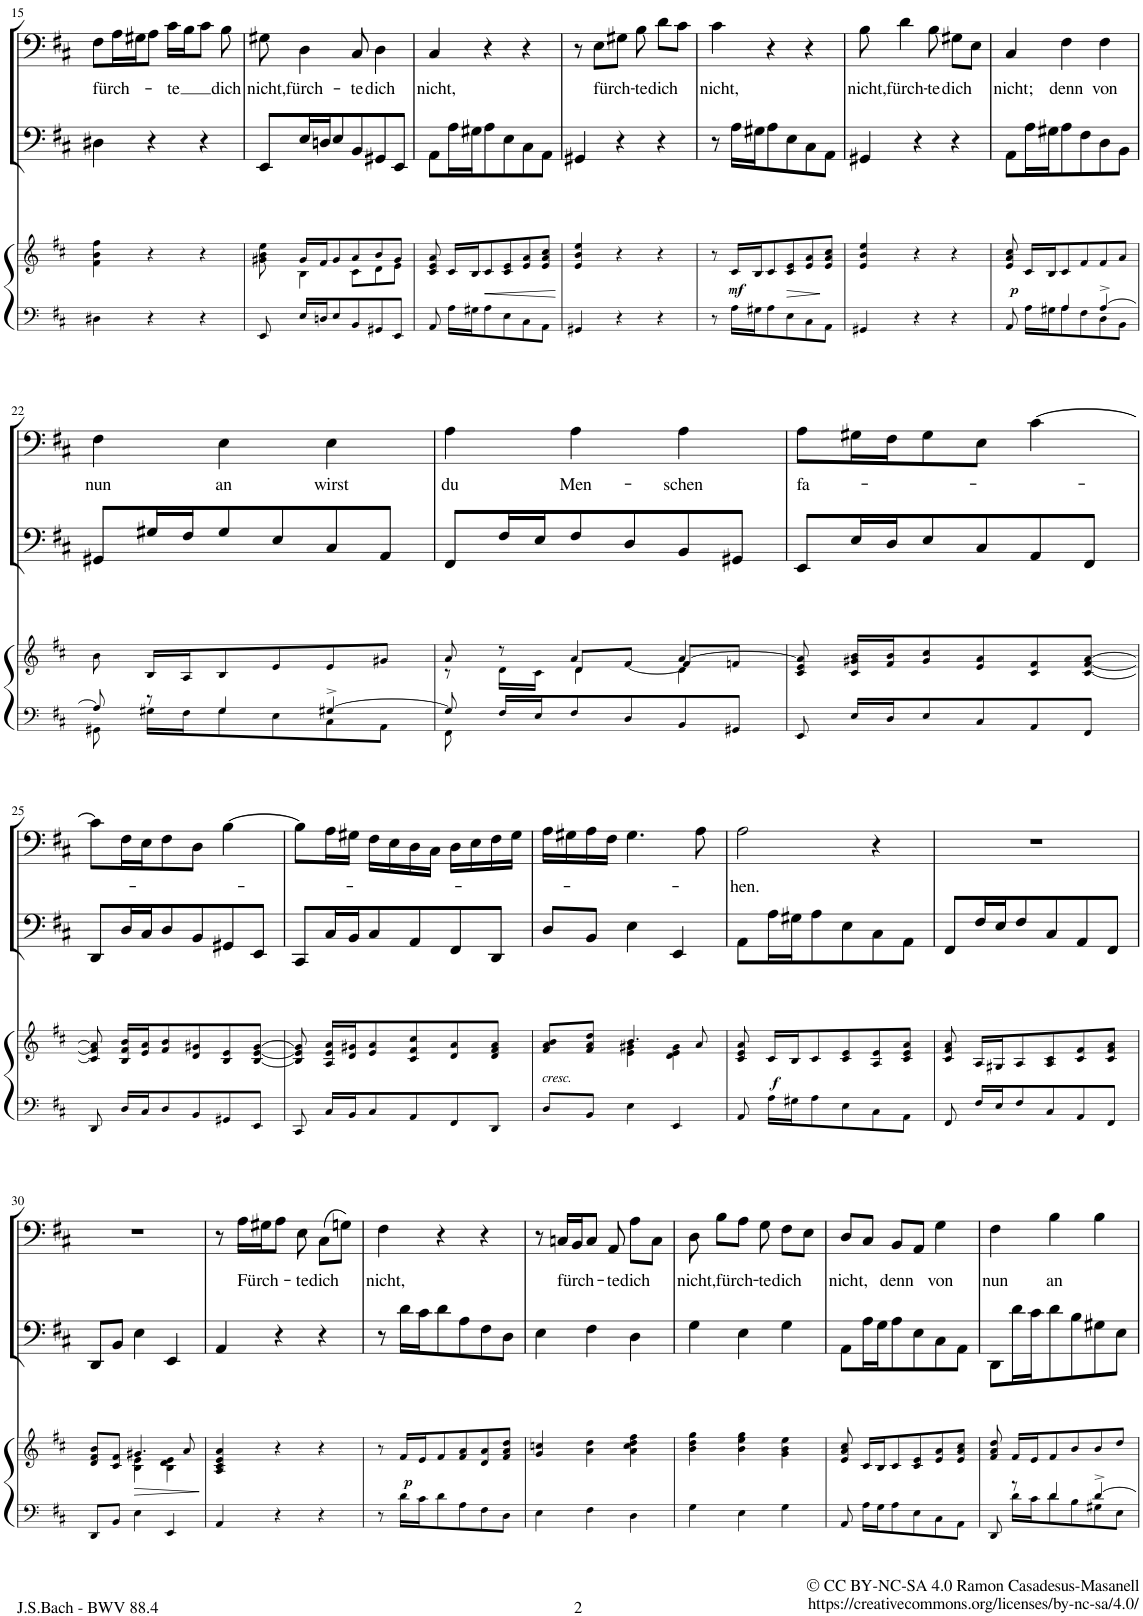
**kern	**kern	**dynam	**kern	**kern	**text
*part3	*part3	*part3	*part2	*part1	*part1
*staff4	*staff3	*staff3/4	*staff2	*staff1	*staff1
*I"Piano reduction	*	*	*I"Continuo	*I"Basso	*
*I'Pno	*	*	*	*	*
!!LO:PB:g=z
*clefF4	*clefG2	*	*clefF4	*clefF4	*
*k[f#c#]	*k[f#c#]	*	*k[f#c#]	*k[f#c#]	*
*M3/4	*M3/4	*	*M3/4	*M3/4	*
=15	=15	=15	=15	=15	=15
!	!	!	!	!	!LO:LY:b
4D#X\	4f#\ 4b\ 4ff#\	.	4D#X\	8F#\L	fürch-
.	.	.	.	16A\L	.
.	.	.	.	16G#X\J	.
4r	4r	.	4r	8A\J	.
!	!	!	!	!	!LO:LY:b
.	.	.	.	16c#\LL	-te
.	.	.	.	16B\J	.
4r	4r	.	4r	8c#\J	.
!	!	!	!	!	!LO:LY:b
.	.	.	.	8B\	dich
=16	=16	=16	=16	=16	=16
*	*^	*	*	*	*
!	!	!	!	!	!	!LO:LY:b
8EE/	8g#X\ 8b\ 8ee\	8ryy	.	8EE/L	8G#X\	nicht,
!	!	!	!	!	!	!LO:LY:b
16E/LL	16g#/LL	4B\	.	16E/L	4D\	fürch-
16Dn/J	16f#/J	.	.	16Dn/J	.	.
8E/	8g#/	.	.	8E/	.	.
!	!	!	!	!	!	!LO:LY:b
8BB/	8a/	8c#\L	.	8BB/	8C#/	te
!	!	!	!	!	!	!LO:LY:b
8GG#X/	8b/	8d\	.	8GG#X/	4D\	dich
8EE/J	8g#/J	8e\J	.	8EE/J	.	.
=17	=17	=17	=17	=17	=17	=17
!	!	!	!	!	!	!LO:LY:b
*	*v	*v	*	*	*	*
8AA/	8c#/ 8e/ 8a/	.	8AA\L	4C#/	nicht,
16A\LL	16c#/LL	.	16A\L	.	.
16G#X\J	16B/J	.	16G#X\J	.	.
!	!	!LO:HP:b	!	!	!
8A\	8c#/	<	8A\	4r	.
8E\	8c#/ 8e/	.	8E\	.	.
8C#\	8e/ 8a/	.	8C#\	4r	.
8AA\J	8e/ 8a/ 8cc#/J	.	8AA\J	.	.
.	.	[	.	.	.
=18	=18	=18	=18	=18	=18
4GG#X/	4e/ 4b/ 4ee/	.	4GG#X/	8r	.
!	!	!	!	!	!LO:LY:b
.	.	.	.	8E\L	fürch-
4r	4r	.	4r	8G#X\J	.
!	!	!	!	!	!LO:LY:b
.	.	.	.	8B\	-te
!	!	!	!	!	!LO:LY:b
4r	4r	.	4r	8d\L	dich
.	.	.	.	8c#\J	.
=19	=19	=19	=19	=19	=19
!	!	!	!	!	!LO:LY:b
8r	8r	.	8r	4c#\	nicht,
!	!	!LO:DY:b	!	!	!
16A\LL	16c#/LL	mf	16A\LL	.	.
16G#X\J	16B/J	.	16G#X\J	.	.
8A\	8c#/	.	8A\	4r	.
!	!	!LO:HP:b	!	!	!
8E\	8c#/ 8e/	>	8E\	.	.
8C#\	8e/ 8a/	.	8C#\	4r	.
8AA\J	8e/ 8a/ 8cc#/J	.	8AA\J	.	.
=20	=20	=20	=20	=20	=20
!	!	!	!	!	!LO:LY:b
4GG#X/	4e/ 4b/ 4ee/	.	4GG#X/	8B\	nicht,
!	!	!	!	!	!LO:LY:b
.	.	.	.	4d\	fürch-
4r	4r	]	4r	.	.
!	!	!	!	!	!LO:LY:b
.	.	.	.	8B\	-te
!	!	!	!	!	!LO:LY:b
4r	4r	.	4r	8G#X\L	dich
.	.	.	.	8E\J	.
=21	=21	=21	=21	=21	=21
*^	*	*	*	*	*
!	!	!	!LO:DY:b	!	!	!LO:LY:b
8AA/	8ryy	8e/ 8a/ 8cc#/	p	8AA\L	4C#/	nicht;
8ryy	16A\LL	16c#/LL	.	16A\L	.	.
.	16G#X\J	16B/J	.	16G#X\J	.	.
!	!	!	!	!	!	!LO:LY:b
4A/	8A\	8c#/	.	8A\	4F#\	denn
.	8F#\	8f#/	.	8F#\	.	.
!	!	!	!	!	!	!LO:LY:b
[4A^/	8D\	8f#/	.	8D\	4F#\	von
.	8BB\J	8a/J	.	8BB\J	.	.
!!LO:LB:g=z
=22	=22	=22	=22	=22	=22	=22
!	!	!	!	!	!	!LO:LY:b
8A/]	8GG#X\	8b\	.	8GG#X/L	4F#\	nun
8r	16G#X\LL	16B/LL	.	16G#X/L	.	.
.	16F#\J	16A/J	.	16F#/J	.	.
!	!	!	!	!	!	!LO:LY:b
4G#/	8G#\	8B/	.	8G#/	4E\	an
.	8E\	8e/	.	8E/	.	.
!	!	!	!	!	!	!LO:LY:b
[4G#X^/	8C#\	8e/	.	8C#/	4E\	wirst
.	8AA\J	8g#X/J	.	8AA/J	.	.
=23	=23	=23	=23	=23	=23	=23
*	*	*^	*	*	*	*
*	*	*	*^	*	*	*	*
!	!	!	!	!	!	!	!	!LO:LY:b
8G#/]	8FF#\	8a/	8r	8ryy	.	8FF#/L	4A\	du
2ryy	16F#/LL	8r	16d\LL	8ryy	.	16F#/L	.	.
.	16E/J	.	16c#\JJ	.	.	16E/J	.	.
!	!	!	!	!	!	!	!	!LO:LY:b
.	8F#/	4a/	4d\	8d/L	.	8F#/	4A\	Men-
.	8D/	.	.	[<8f#/J	.	8D/	.	.
!	!	!	!	!	!	!	!	!LO:LY:b
.	8BB/	[4a/	4d\	8f#/L]	.	8BB/	4A\	-schen
8ryy	8GG#X/J	.	.	8fn/J	.	8GG#X/J	.	.
=24	=24	=24	=24	=24	=24	=24	=24	=24
!	!	!	!	!	!	!	!	!LO:LY:b
*v	*v	*	*	*	*	*	*	*
*	*v	*v	*v	*	*	*	*
8EE/	8c#/ 8e/ 8a/]	.	8EE/L	8A\L	fa-
16E/LL	16c#/ 16g#X/ 16b/LL	.	16E/L	16G#X\L	.
16D/J	16f#/ 16b/J	.	16D/J	16F#\J	.
8E/	8g#/ 8cc#/	.	8E/	8G#\	.
8C#/	8e/ 8a/	.	8C#/	8E\J	.
8AA/	8c#/ 8f#/	.	8AA/	[4c#\	.
8FF#/J	[8c#/ [8f#/ [8a/J	.	8FF#/J	.	.
!!LO:LB:g=z
=25	=25	=25	=25	=25	=25
8DD/	8c#/] 8f#/] 8a/]	.	8DD/L	8c#\L]	.
16D/LL	16B/ 16f#/ 16b/LL	.	16D/L	16F#\L	.
16C#/J	16e/ 16a/J	.	16C#/J	16E\J	.
8D/	8f#/ 8b/	.	8D/	8F#\	.
8BB/	8d/ 8g#X/	.	8BB/	8D\J	.
8GG#X/	8B/ 8e/	.	8GG#X/	[4B\	.
8EE/J	[8B/ [8e/ [8g#/J	.	8EE/J	.	.
=26	=26	=26	=26	=26	=26
8CC#/	8B/] 8e/] 8g#/]	.	8CC#/L	8B\L]	.
16C#/LL	16A/ 16e/ 16a/LL	.	16C#/L	16A\L	.
16BB/J	16d/ 16g#X/J	.	16BB/J	16G#X\JJ	.
8C#/	8e/ 8a/	.	8C#/	16F#\LL	.
.	.	.	.	16E\	.
8AA/	8c#/ 8f#/ 8cc#/	.	8AA/	16D\	.
.	.	.	.	16C#\JJ	.
8FF#/	8d/ 8a/	.	8FF#/	16D\LL	.
.	.	.	.	16E\	.
8DD/J	8d/ 8f#/ 8a/J	.	8DD/J	16F#\	.
.	.	.	.	16G#\JJ	.
=27	=27	=27	=27	=27	=27
*	*^	*	*	*	*
!	!LO:TX:b:i:t=cresc.	!	!	!	!	!
8D/L	8f#/ 8a/ 8b/L	4ryy	.	8D/L	16A\LL	.
.	.	.	.	.	16G#X\	.
8BB/J	8f#/ 8a/ 8dd/J	.	.	8BB/J	16A\	.
.	.	.	.	.	16F#\JJ	.
4E\	4.b/	4e\ 4g#X\	.	4E\	4.G#\	.
4EE/	.	4d\ 4e\ 4g#\	.	4EE/	.	.
.	8a/	.	.	.	8A\	.
*	*v	*v	*	*	*	*
=28	=28	=28	=28	=28	=28
!	!	!	!	!	!LO:LY:b
8AA/	8c#/ 8e/ 8a/	.	8AA\L	2A\	hen.
!	!	!LO:DY:b	!	!	!
16A\LL	16c#/LL	f	16A\L	.	.
16G#X\J	16B/J	.	16G#X\J	.	.
8A\	8c#/	.	8A\	.	.
8E\	8c#/ 8e/	.	8E\	.	.
8C#\	8A/ 8e/	.	8C#\	4r	.
8AA\J	8c#/ 8e/ 8a/J	.	8AA\J	.	.
=29	=29	=29	=29	=29	=29
8FF#/	8c#/ 8f#/ 8a/	.	8FF#/L	2.r	.
16F#/LL	16A/LL	.	16F#/L	.	.
16E/J	16G#X/J	.	16E/J	.	.
8F#/	8A/	.	8F#/	.	.
8C#/	8A/ 8c#/	.	8C#/	.	.
8AA/	8c#/ 8f#/	.	8AA/	.	.
8FF#/J	8c#/ 8f#/ 8a/J	.	8FF#/J	.	.
!!LO:LB:g=z
=30	=30	=30	=30	=30	=30
*	*^	*	*	*	*
8DD/L	8d/ 8f#/ 8b/L	4ryy	.	8DD/L	2.r	.
8BB/J	8c#/ 8f#/J	.	.	8BB/J	.	.
!	!	!	!LO:HP:b	!	!	!
4E\	4.g#X/	4B\ 4e\	>	4E\	.	.
4EE/	.	4B\ 4d\ 4e\	.	4EE/	.	.
.	8a/	.	.	.	.	.
*	*v	*v	*	*	*	*
.	.	]	.	.	.
=31	=31	=31	=31	=31	=31
4AA/	4A/ 4c#/ 4e/ 4a/	.	4AA/	8r	.
!	!	!	!	!	!LO:LY:b
.	.	.	.	16A\LL	Fürch-
.	.	.	.	16G#X\J	.
4r	4r	.	4r	8A\J	.
!	!	!	!	!	!LO:LY:b
.	.	.	.	8E\	-te
!	!	!	!	!	!LO:LY:b
4r	4r	.	4r	(8C#\L	dich
.	.	.	.	8Gn\J)	.
=32	=32	=32	=32	=32	=32
!	!	!	!	!	!LO:LY:b
8r	8r	.	8r	4F#\	nicht,
!	!	!LO:DY:b	!	!	!
16d\LL	16f#/LL	p	16d\LL	.	.
16c#\J	16e/J	.	16c#\J	.	.
8d\	8f#/	.	8d\	4r	.
8A\	8f#/ 8a/	.	8A\	.	.
8F#\	8d/ 8a/	.	8F#\	4r	.
8D\J	8f#/ 8a/ 8dd/J	.	8D\J	.	.
=33	=33	=33	=33	=33	=33
4E\	4g/ 4ccn/	.	4E\	8r	.
!	!	!	!	!	!LO:LY:b
.	.	.	.	16Cn/LL	fürch-
.	.	.	.	16BB/J	.
4F#\	4a\ 4dd\	.	4F#\	8C/J	.
!	!	!	!	!	!LO:LY:b
.	.	.	.	8AA/	-te
!	!	!	!	!	!LO:LY:b
4D\	4a\ 4cc\ 4dd\ 4ff#\	.	4D\	8A\L	dich
.	.	.	.	8C\J	.
=34	=34	=34	=34	=34	=34
!	!	!	!	!	!LO:LY:b
4G\	4b\ 4dd\ 4gg\	.	4G\	8D\	nicht,
!	!	!	!	!	!LO:LY:b
.	.	.	.	8B\L	fürch-
4E\	4b\ 4ee\ 4gg\	.	4E\	8A\J	.
!	!	!	!	!	!LO:LY:b
.	.	.	.	8G\	-te
!	!	!	!	!	!LO:LY:b
4G\	4g\ 4b\ 4ee\	.	4G\	8F#\L	dich
.	.	.	.	8E\J	.
=35	=35	=35	=35	=35	=35
!	!	!	!	!	!LO:LY:b
8AA/	8e/ 8a/ 8cc#/	.	8AA\L	8D/L	nicht,
16A\LL	16c#/LL	.	16A\L	8C#/J	.
16G\J	16B/J	.	16G\J	.	.
!	!	!	!	!	!LO:LY:b
8A\	8c#/	.	8A\	8BB/L	denn
8E\	8c#/ 8e/	.	8E\	8AA/J	.
!	!	!	!	!	!LO:LY:b
8C#\	8e/ 8a/	.	8C#\	4G\	von
8AA\J	8e/ 8a/ 8cc#/J	.	8AA\J	.	.
=36	=36	=36	=36	=36	=36
*^	*	*	*	*	*
!	!	!	!	!	!	!LO:LY:b
8DD/	8ryy	8f#/ 8a/ 8dd/	.	8DD\L	4F#\	nun
8r	16d\LL	16f#/LL	.	16d\L	.	.
.	16c#\J	16e/J	.	16c#\J	.	.
!	!	!	!	!	!	!LO:LY:b
4d/	8d\	8f#/	.	8d\	4B\	an
.	8B\	8b/	.	8B\	.	.
[4d^/	8G#X\	8b/	.	8G#X\	4B\	.
.	8E\J	8dd/J	.	8E\J	.	.
*v	*v	*	*	*	*	*
=	=	=	=	=	=
*-	*-	*-	*-	*-	*-
